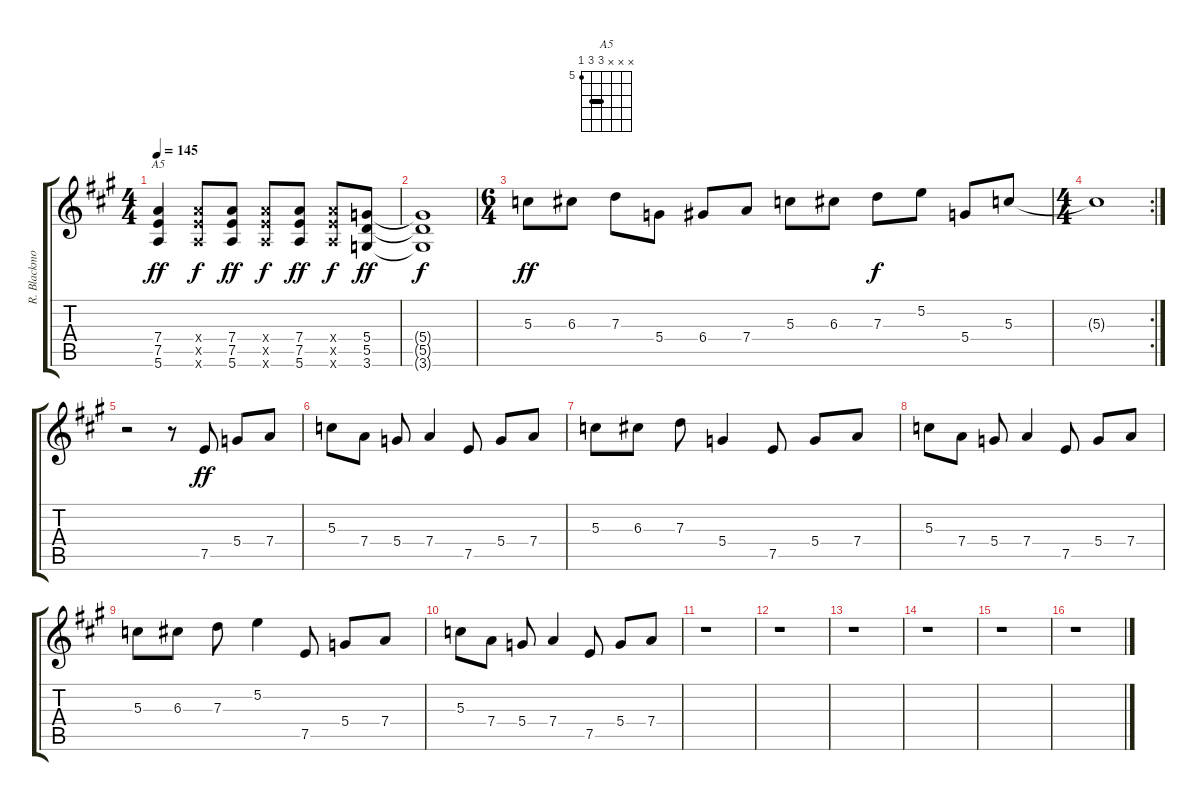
\track ("R. Blackmore rechts" "R. Blackmo") {instrument overdrivenguitar}
\staff {score tabs}
\tuning (E4 B3 G3 D3 A2 E2) {hide}
\chord ("A5" x x x 7 7 5) {firstfret 5 barre 7}
\ts (4 4)
\tempo 145
\clef g2
\ks a
(7.4 7.5 5.6).4{ch "A5" dy ff} (7.4{x} 7.5{x} 5.6{x}).8{dy f} (7.4 7.5 5.6).8{dy ff} (7.4{x} 7.5{x} 5.6{x}).8{dy f} (7.4 7.5 5.6).8{dy ff} (7.4{x} 7.5{x} 5.6{x}).8{dy f} (5.4 5.5 3.6).8{dy ff} |
(5.4{t} 5.5{t} 3.6{t}).1{dy f} |
\ts (6 4)
5.3.8{dy ff} 6.3.8 7.3.8 5.4.8 6.4.8 7.4.8 5.3.8 6.3.8 7.3.8{dy f} 5.2.8 5.4.8 5.3.8 |
\rc 2
\ts (4 4)
5.3{t}.1 |
r.2 r.8 7.5.8{dy ff} 5.4.8 7.4.8 |
5.3.8 7.4.8 5.4.8 7.4.4 7.5.8 5.4.8 7.4.8 |
5.3.8 6.3.8 7.3.8 5.4.4 7.5.8 5.4.8 7.4.8 |
5.3.8 7.4.8 5.4.8 7.4.4 7.5.8 5.4.8 7.4.8 |
5.3.8 6.3.8 7.3.8 5.2.4 7.5.8 5.4.8 7.4.8 |
5.3.8 7.4.8 5.4.8 7.4.4 7.5.8 5.4.8 7.4.8 |
r.1 |
r.1 |
r.1 |
r.1 |
r.1 |
r.1
